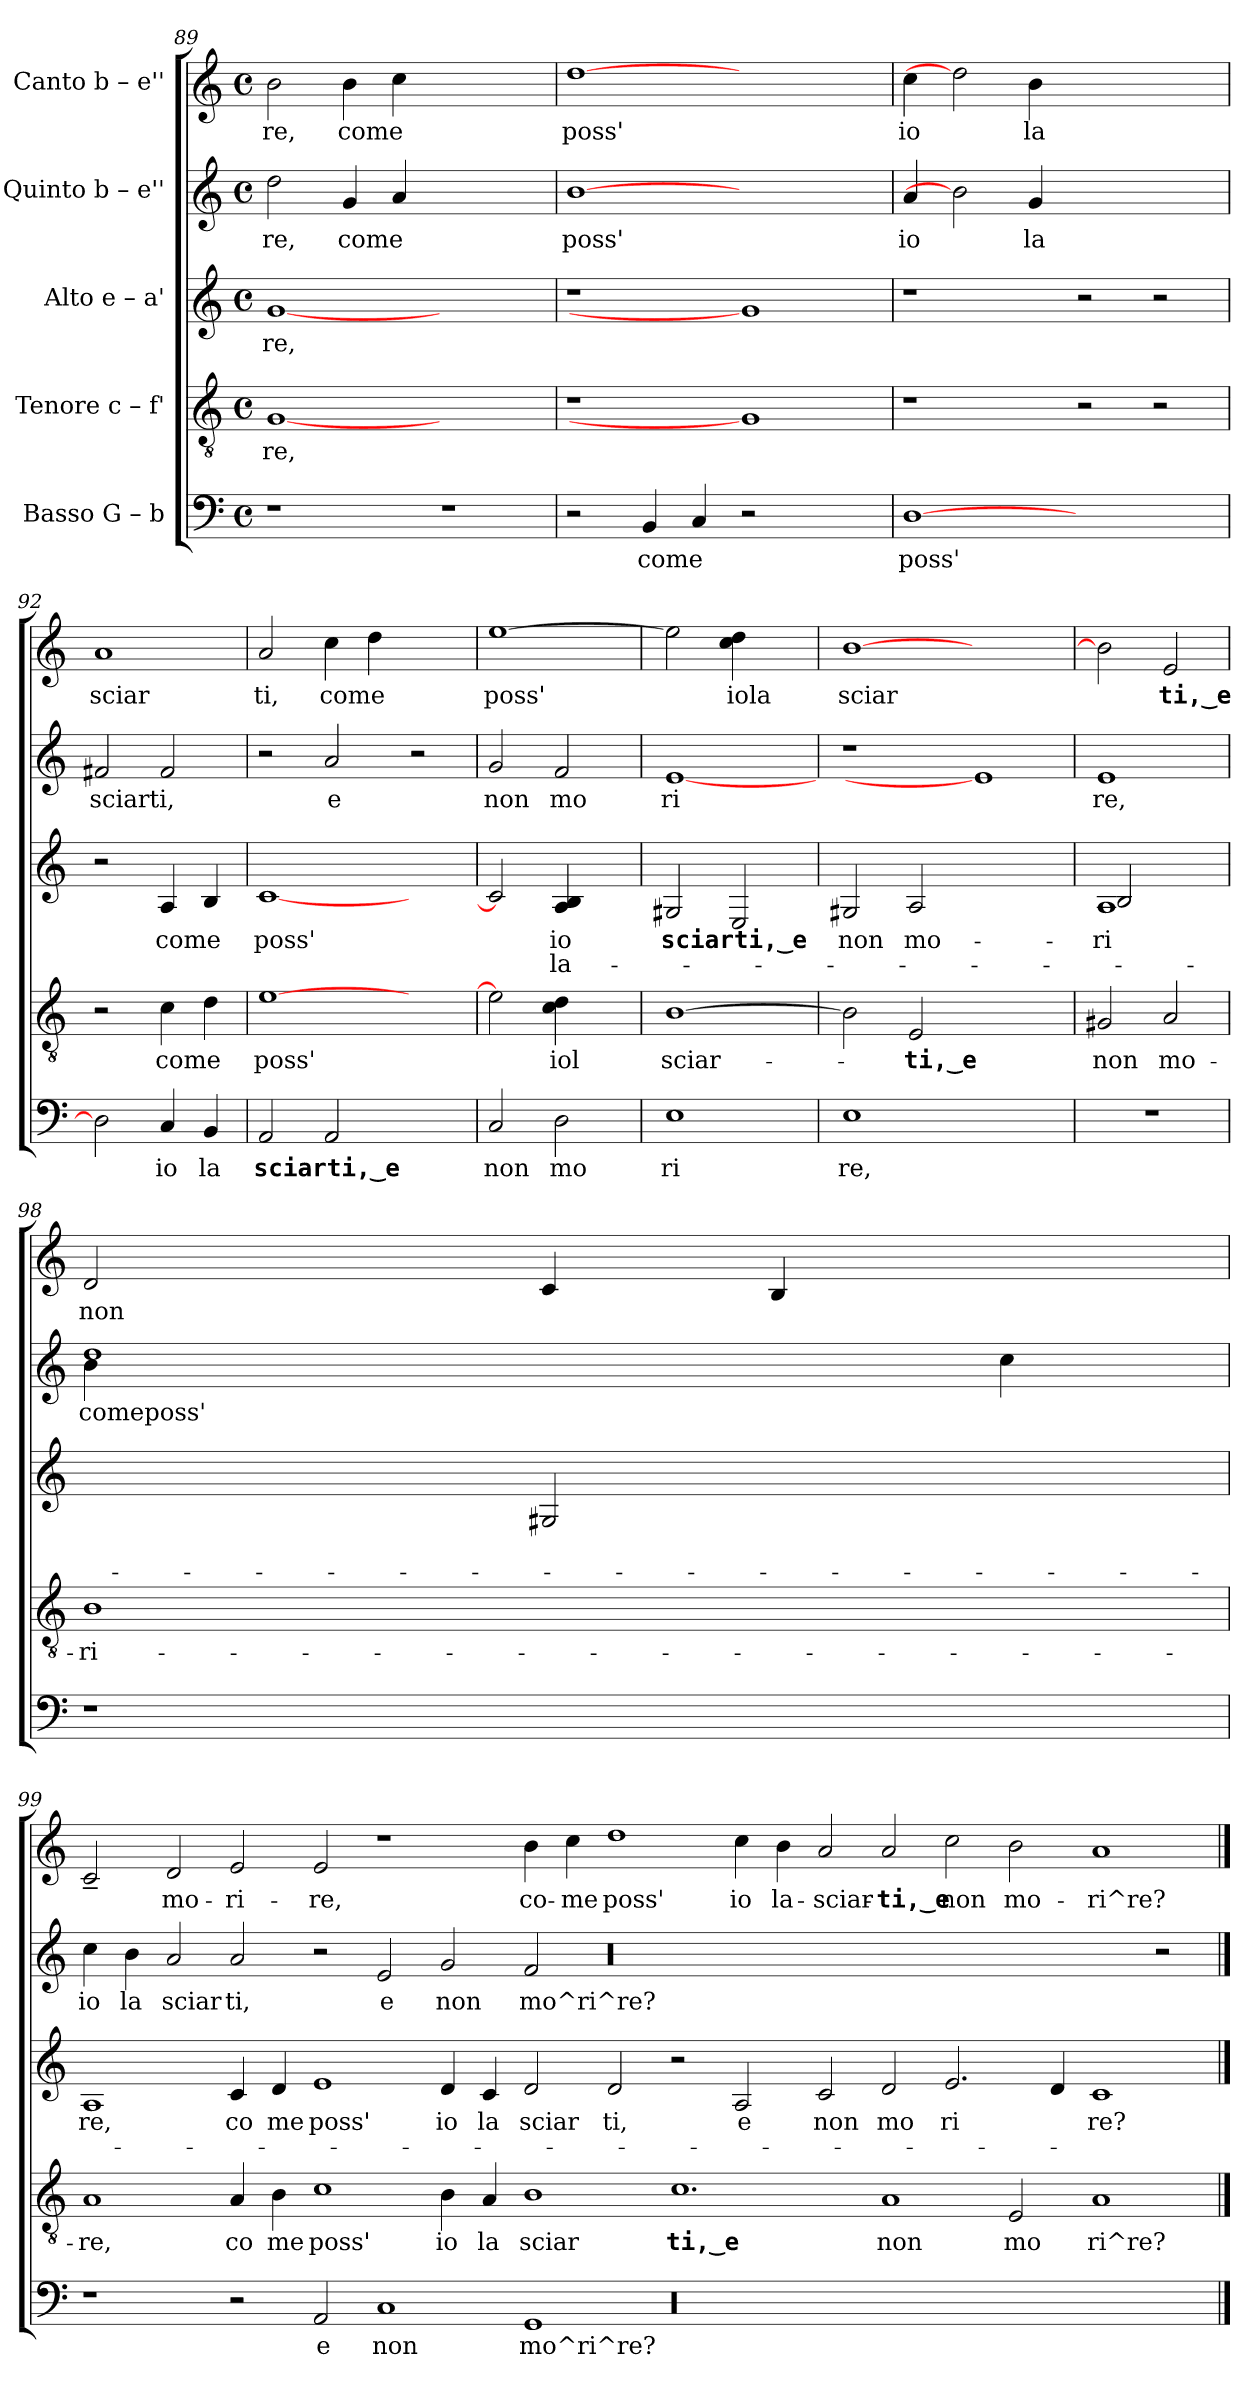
**kern	**text	**kern	**text	**kern	**text	**text	**kern	**text	**kern	**text
*part5	*part5	*part4	*part4	*part3	*part3	*part3	*part2	*part2	*part1	*part1
*staff5	*staff5	*staff4	*staff4	*staff3	*staff3	*staff3	*staff2	*staff2	*staff1	*staff1
*I"Basso  G – b	*	*I"Tenore  c – f'	*	*I"Alto  e – a'	*	*	*I"Quinto  b – e''	*	*I"Canto  b – e''	*
!!LO:LB:g=z
*clefF4	*	*clefGv2	*	*clefG2	*	*	*clefG2	*	*clefG2	*
*k[]	*	*k[]	*	*k[]	*	*	*k[]	*	*k[]	*
*C:	*	*C:	*	*C:	*	*	*C:	*	*C:	*
*M4/4	*	*M4/4	*	*M4/4	*	*	*M4/4	*	*M4/4	*
*met(c)	*	*met(c)	*	*met(c)	*	*	*met(c)	*	*met(c)	*
=89	=89	=89	=89	=89	=89	=89	=89	=89	=89	=89
!	!	!	!LO:LY:b:rj	!	!LO:LY:b:rj	!	!	!LO:LY:b:rj	!	!LO:LY:b:rj
1r	.	[1G	re,	[1g	re,	.	2dd\	-re,	2b\	re,
!	!	!	!	!	!	!	!	!LO:LY:b:rj	!	!LO:LY:b:rj
.	.	.	.	.	.	.	4g/	come	4b\	come
!	!	!	!	!	!	!	!	!LO:LY:b:rj	!	!LO:LY:b:rj
.	.	.	.	.	.	.	4a/	.	4cc\	.
1r	.	1ryy	.	1ryy	.	.	1ryy	.	1ryy	.
=90	=90	=90	=90	=90	=90	=90	=90	=90	=90	=90
!	!	!	!	!	!	!	!	!LO:LY:b:rj	!	!LO:LY:b:rj
2r	.	1r	.	1r	.	.	[1b	poss'	[1dd	poss'
!	!LO:LY:b:rj	!	!	!	!	!	!	!	!	!
4BB/	come	.	.	.	.	.	.	.	.	.
!	!LO:LY:b:rj	!	!	!	!	!	!	!	!	!
4C/	.	.	.	.	.	.	.	.	.	.
2r	.	1G]	.	1g]	.	.	1ryy	.	1ryy	.
2ryy	.	.	.	.	.	.	.	.	.	.
=91	=91	=91	=91	=91	=91	=91	=91	=91	=91	=91
!	!LO:LY:b:rj	!	!	!	!	!	!	!LO:LY:b:rj	!	!LO:LY:b:rj
[1D	poss'	1r	.	1r	.	.	4a/	io	4cc\	io
.	.	.	.	.	.	.	2b]	.	2dd]	.
!	!	!	!	!	!	!	!	!LO:LY:b:rj	!	!LO:LY:b:rj
.	.	.	.	.	.	.	4g/	la	4b\	la
1ryy	.	2r	.	2r	.	.	1ryy	.	1ryy	.
.	.	2r	.	2r	.	.	.	.	.	.
=92	=92	=92	=92	=92	=92	=92	=92	=92	=92	=92
!	!	!	!	!	!	!	!	!LO:LY:b:rj	!	!LO:LY:b:rj
2D]	.	2r	.	2r	.	.	2f#X/	sciarti,	1a	sciar
!	!LO:LY:b:rj	!	!LO:LY:b:rj	!	!LO:LY:b:rj	!	!	!LO:LY:b:rj	!	!
4C/	io	4c\	come	4A/	come	.	2f#/	.	.	.
!	!LO:LY:b:rj	!	!LO:LY:b:rj	!	!LO:LY:b:rj	!	!	!	!	!
4BB/	la	4d\	.	4B/	.	.	.	.	.	.
=93	=93	=93	=93	=93	=93	=93	=93	=93	=93	=93
!	!LO:LY:b:rj	!	!LO:LY:b:rj	!	!LO:LY:b:rj	!	!	!	!	!LO:LY:b:rj
2AA/	sciarti,‿e	[1e	poss'	[1c	poss'	.	2r	.	2a/	ti,
!	!LO:LY:b:rj	!	!	!	!	!	!	!LO:LY:b:rj	!	!LO:LY:b:rj
2AA/	.	.	.	.	.	.	2a/	e	4cc\	come
!	!	!	!	!	!	!	!	!	!	!LO:LY:b:rj
.	.	.	.	.	.	.	.	.	4dd\	.
2ryy	.	2ryy	.	2ryy	.	.	2r	.	2ryy	.
=94	=94	=94	=94	=94	=94	=94	=94	=94	=94	=94
!	!LO:LY:b:rj	!	!	!	!	!	!	!LO:LY:b:rj	!	!LO:LY:b:rj
2C/	non	2e]	.	2c]	.	.	2g/	non	[1ee	poss'
!	!LO:LY:b:rj	!	!LO:LY:b:rj	!	!LO:LY:b:rj	!LO:LY:b:rj	!	!LO:LY:b:rj	!	!
2D\	mo	4d\ 4c\	iol	4B/ 4A/	io	la-	2f/	mo	.	.
.	.	4ryy	.	4ryy	.	.	.	.	.	.
=95	=95	=95	=95	=95	=95	=95	=95	=95	=95	=95
!	!LO:LY:b:rj	!	!LO:LY:b:rj	!	!LO:LY:b:rj	!	!	!LO:LY:b:rj	!	!
1E	ri	[1B	sciar-	2G#X/	-sciarti,‿e	.	[1e	ri	2ee]	.
!	!	!	!	!	!LO:LY:b:rj	!	!	!	!	!LO:LY:b:rj
.	.	.	.	2E/	.	.	.	.	4dd\ 4cc\	iola
.	.	.	.	.	.	.	.	.	4ryy	.
=96	=96	=96	=96	=96	=96	=96	=96	=96	=96	=96
!	!LO:LY:b:rj	!	!	!	!LO:LY:b:rj	!	!	!	!	!LO:LY:b:rj
1E	re,	2B]	.	2G#X/	non	.	1r	.	[1b	sciar
!	!	!	!LO:LY:b:rj	!	!LO:LY:b:rj	!	!	!	!	!
.	.	2E/	-ti,‿e	2A/	mo-	.	.	.	.	.
1ryy	.	1ryy	.	1ryy	.	.	1e]	.	1ryy	.
=97	=97	=97	=97	=97	=97	=97	=97	=97	=97	=97
!	!	!	!LO:LY:b:rj	!	!LO:LY:b:rj	!	!	!LO:LY:b:rj	!	!
*	*	*	*	*^	*	*	*	*	*	*
1r	.	2G#X/	non	1A	2B/	-ri-	.	1e	re,	2b]	.
!	!	!	!LO:LY:b:rj	!	!	!	!	!	!	!	!LO:LY:b:rj
.	.	2A/	mo-	.	2ryy	.	.	.	.	2e/	ti,‿e
=98	=98	=98	=98	=98	=98	=98	=98	=98	=98	=98	=98
!	!	!	!LO:LY:b:rj	!	!	!	!	!	!LO:LY:b:rj	!	!LO:LY:b:rj
*	*	*	*	*v	*v	*	*	*^	*	*	*
1r	.	1B	-ri-	2ryy	.	.	1dd	4b\	comeposs'	2d/	non
.	.	.	.	.	.	.	.	1ryy	.	.	.
!	!	!	!	!	!LO:LY:b:rj	!	!	!	!	!	!LO:LY:b:rj
.	.	.	.	2G#X/	--	.	.	.	.	4c/	.
!	!	!	!	!	!	!	!	!	!	!	!LO:LY:b:rj
.	.	.	.	.	.	.	.	.	.	4B/	.
!	!	!	!	!	!	!	!	!	!LO:LY:b:rj	!	!
4ryy	.	4ryy	.	4ryy	.	.	4cc\	.	.	4ryy	.
*	*	*	*	*	*	*	*v	*v	*	*	*
!!LO:PB:g=z
=99	=99	=99	=99	=99	=99	=99	=99	=99	=99	=99
!	!	!	!LO:LY:b:rj	!	!LO:LY:b:rj	!	!	!LO:LY:b:rj	!	!LO:LY:b:rj
1r	.	1A	-re,	1A	-re,	.	4cc\	io	2c~</	.
!	!	!	!	!	!	!	!	!LO:LY:b:rj	!	!
.	.	.	.	.	.	.	4b\	la	.	.
!	!	!	!	!	!	!	!	!LO:LY:b:rj	!	!LO:LY:b:rj
.	.	.	.	.	.	.	2a/	sciar	2d/	mo-
!	!	!	!LO:LY:b:rj	!	!LO:LY:b:rj	!	!	!LO:LY:b:rj	!	!LO:LY:b:rj
2r	.	4A/	co	4c/	co	.	2a/	ti,	2e/	-ri-
!	!	!	!LO:LY:b:rj	!	!LO:LY:b:rj	!	!	!	!	!
.	.	4B\	me	4d/	me	.	.	.	.	.
!	!LO:LY:b:rj	!	!LO:LY:b:rj	!	!LO:LY:b:rj	!	!	!	!	!LO:LY:b:rj
2AA/	e	1c	poss'	1e	poss'	.	2r	.	2e/	-re,
!	!LO:LY:b:rj	!	!	!	!	!	!	!LO:LY:b:rj	!	!
1C	non	.	.	.	.	.	2e/	e	1r	.
!	!	!	!LO:LY:b:rj	!	!LO:LY:b:rj	!	!	!LO:LY:b:rj	!	!
.	.	4B\	io	4d/	io	.	2g/	non	.	.
!	!	!	!LO:LY:b:rj	!	!LO:LY:b:rj	!	!	!	!	!
.	.	4A/	la	4c/	la	.	.	.	.	.
!	!LO:LY:b:rj	!	!LO:LY:b:rj	!	!LO:LY:b:rj	!	!	!LO:LY:b:rj	!	!LO:LY:b:rj
1GG	mo^ri^re?-	1B	sciar	2d/	sciar	.	2f/	mo^ri^re?	4b\	co-
!	!	!	!	!	!	!	!	!	!	!LO:LY:b:rj
.	.	.	.	.	.	.	.	.	4cc\	-me
!	!	!	!	!	!LO:LY:b:rj	!	!	!	!	!LO:LY:b:rj
.	.	.	.	2d/	ti,	.	00r	.	1dd	poss'
!	!	!	!LO:LY:b:rj	!	!	!	!	!	!	!
00r	.	1.c	ti,‿e	2r	.	.	.	.	.	.
!	!	!	!	!	!LO:LY:b:rj	!	!	!	!	!LO:LY:b:rj
.	.	.	.	2A/	e	.	.	.	4cc\	io
!	!	!	!	!	!	!	!	!	!	!LO:LY:b:rj
.	.	.	.	.	.	.	.	.	4b\	la-
!	!	!	!	!	!LO:LY:b:rj	!	!	!	!	!LO:LY:b:rj
.	.	.	.	2c/	non	.	.	.	2a/	-sciar-
!	!	!	!LO:LY:b:rj	!	!LO:LY:b:rj	!	!	!	!	!LO:LY:b:rj
.	.	1A	non	2d/	mo	.	.	.	2a/	-ti,‿e
!	!	!	!	!	!LO:LY:b:rj	!	!	!	!	!LO:LY:b:rj
.	.	.	.	2.e/	ri	.	.	.	2cc\	non
!	!	!	!LO:LY:b:rj	!	!	!	!	!	!	!LO:LY:b:rj
.	.	2E/	mo	.	.	.	.	.	2b\	mo-
!	!	!	!	!	!LO:LY:b:rj	!	!	!	!	!
.	.	.	.	4d/	.	.	.	.	.	.
!	!	!	!LO:LY:b:rj	!	!LO:LY:b:rj	!	!	!	!	!LO:LY:b:rj
.	.	1A	ri^re?	1c	re?	.	.	.	1a	-ri^re?-
.	.	.	.	.	.	.	2r	.	.	.
==	==	==	==	==	==	==	==	==	==	==
*-	*-	*-	*-	*-	*-	*-	*-	*-	*-	*-
